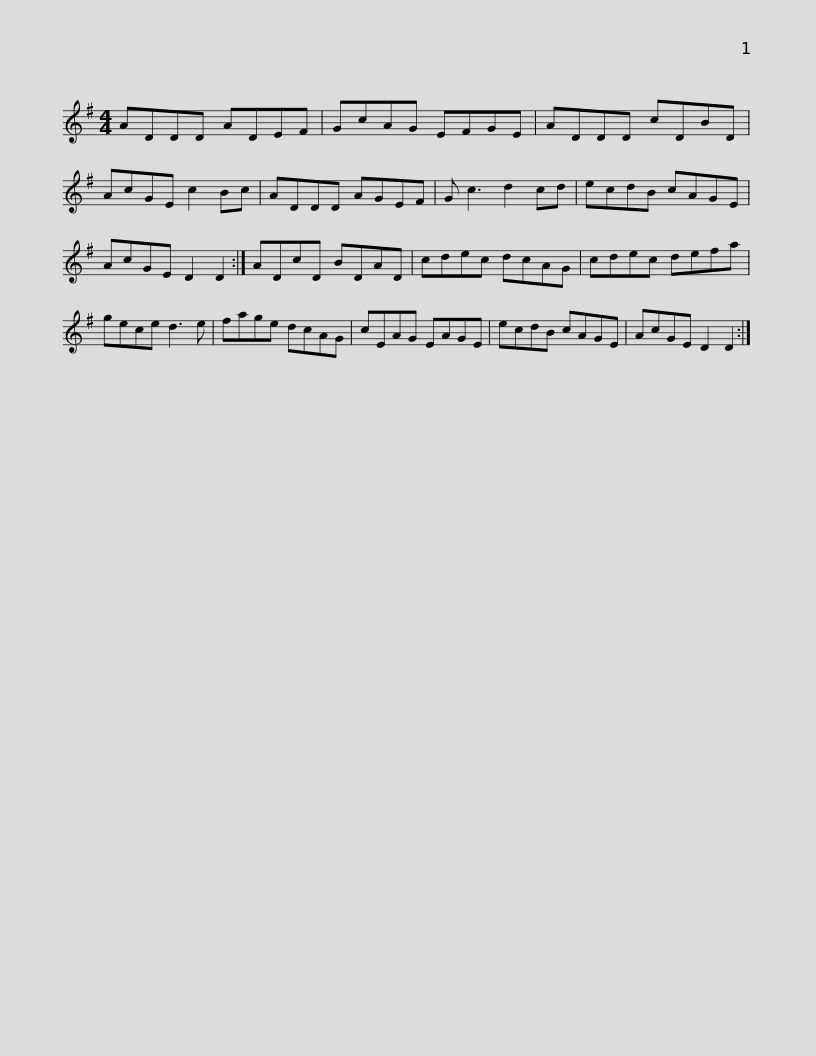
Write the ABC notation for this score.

X:1
L:1/8
M:4/4
I:linebreak $
K:G
V:1 treble
V:1
 ADDD ADEF | GcAG EFGE | ADDD cDBD | AcGE c2 Bc | ADDD AGEF | %5
 G c3 d2 cd |$ ecdB cAGE | AcGE D2 D2 :| ADcD BDAD | cdec dcAG | %10
 cdec defa | gece d3 e |$ fage dcAG | cEAG EAGE | ecdB cAGE | %15
 AcGE D2 D2 :| %16
